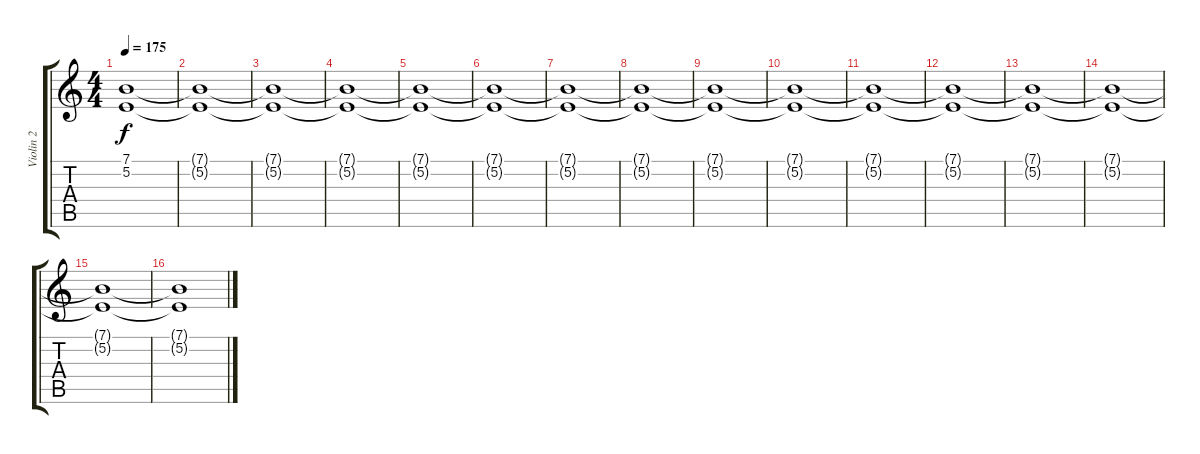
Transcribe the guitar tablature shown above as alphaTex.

\track ("Violin 2" "Violin 2") {instrument tremolostrings}
\staff {score tabs}
\tuning (E4 B3 G3 D3 A2 E2) {hide}
\ts (4 4)
\tempo 175
\clef g2
\ks c
(7.1{t} 5.2{t}).1{dy f} |
(7.1{t} 5.2{t}).1 |
(7.1{t} 5.2{t}).1 |
(7.1{t} 5.2{t}).1 |
(7.1{t} 5.2{t}).1 |
(7.1{t} 5.2{t}).1 |
(7.1{t} 5.2{t}).1 |
(7.1{t} 5.2{t}).1 |
(7.1{t} 5.2{t}).1 |
(7.1{t} 5.2{t}).1 |
(7.1{t} 5.2{t}).1 |
(7.1{t} 5.2{t}).1 |
(7.1{t} 5.2{t}).1 |
(7.1{t} 5.2{t}).1 |
(7.1{t} 5.2{t}).1 |
(7.1{t} 5.2{t}).1
